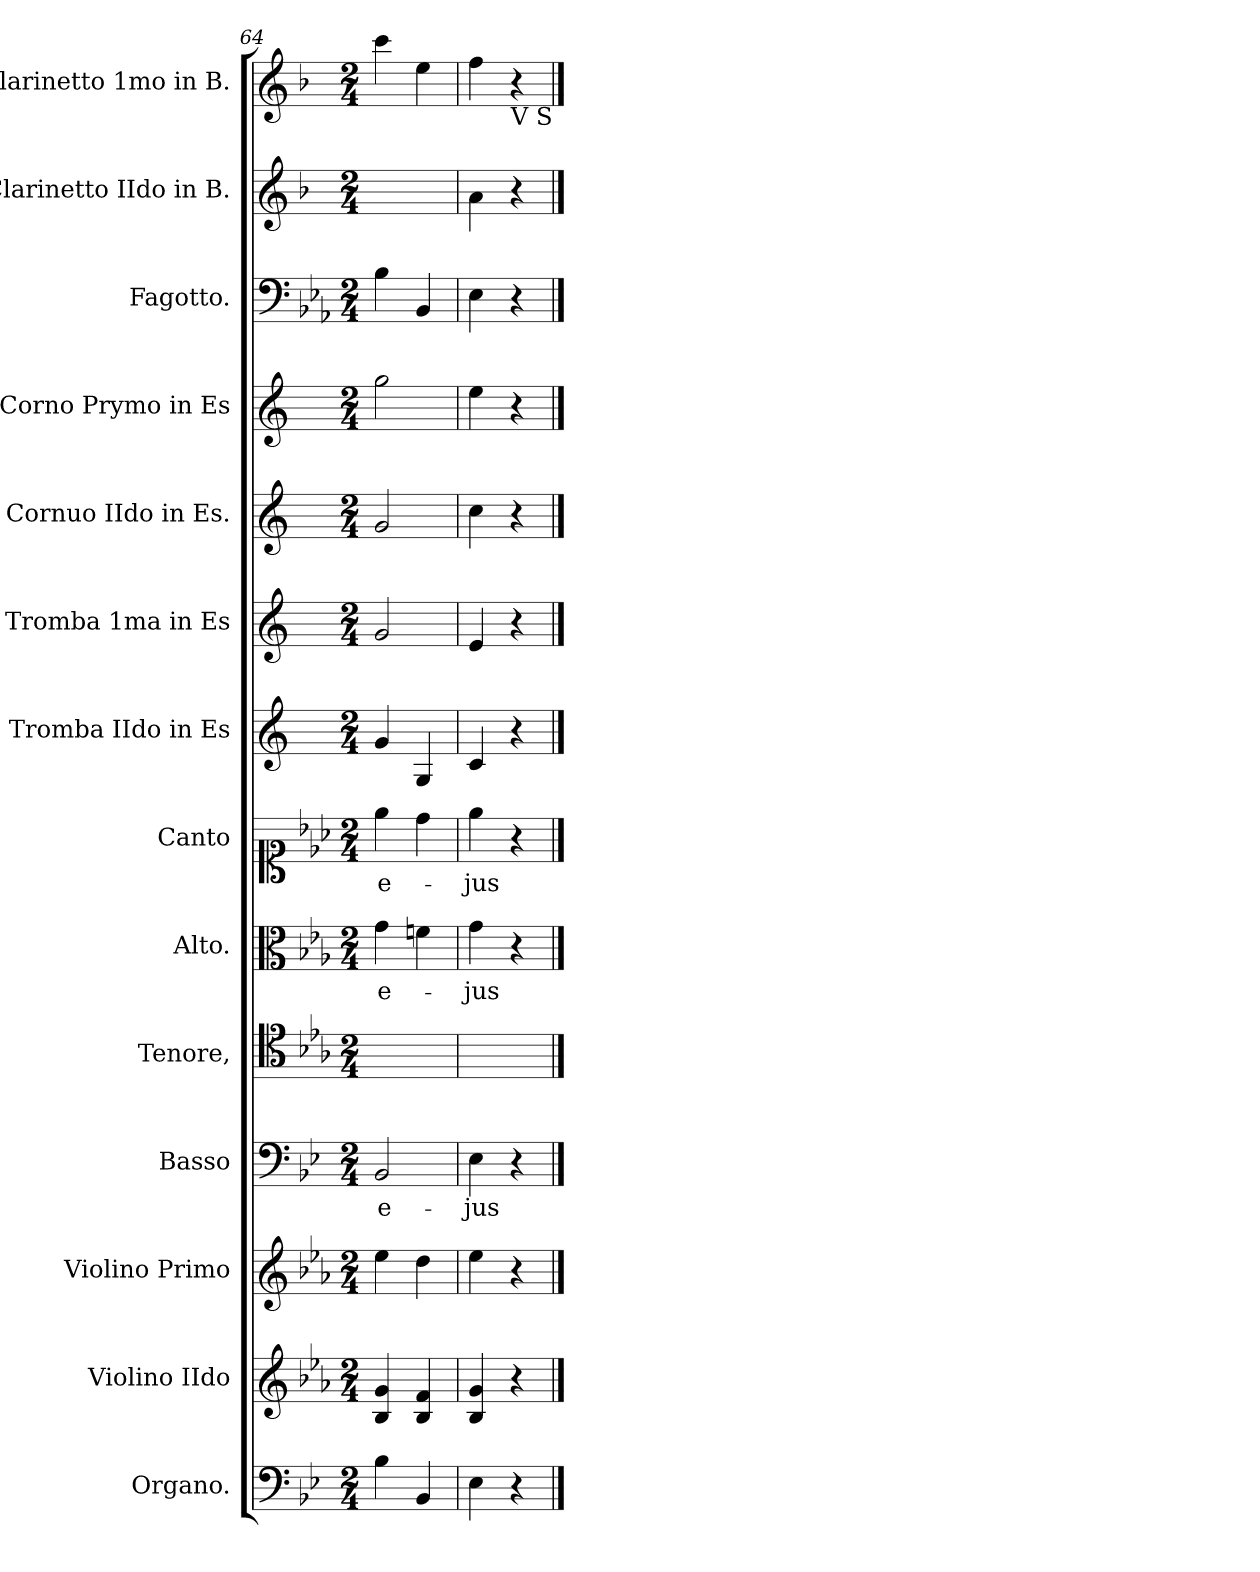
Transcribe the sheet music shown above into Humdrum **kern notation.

**kern	**kern	**kern	**kern	**text	**kern	**kern	**text	**kern	**text	**kern	**kern	**kern	**kern	**kern	**kern	**kern
*part14	*part13	*part12	*part11	*part11	*part10	*part9	*part9	*part8	*part8	*part7	*part6	*part5	*part4	*part3	*part2	*part1
*staff14	*staff13	*staff12	*staff11	*staff11	*staff10	*staff9	*staff9	*staff8	*staff8	*staff7	*staff6	*staff5	*staff4	*staff3	*staff2	*staff1
*I"Organo.	*I"Violino IIdo	*I"Violino Primo	*I"Basso	*	*I"Tenore,	*I"Alto.	*	*I"Canto	*	*I"Tromba IIdo in Es	*I"Tromba 1ma in Es	*I"Cornuo IIdo in Es.	*I"Corno Prymo in Es	*I"Fagotto.	*I"Clarinetto IIdo in B.	*I"Clarinetto 1mo in B.
*I'org	*I'vl 2	*I'vl 1	*I'B	*	*I'T	*I'A	*	*	*	*	*	*	*	*I'fag	*	*
*clefF4	*clefG2	*clefG2	*clefF4	*	*clefC4	*clefC3	*	*clefC1	*	*clefG2	*clefG2	*clefG2	*clefG2	*clefF4	*clefG2	*clefG2
*	*	*	*	*	*	*	*	*	*	*ITrd-2c-3	*ITrd-2c-3	*ITrd-2c-3	*ITrd-2c-3	*	*ITrd1c2	*ITrd1c2
*k[b-e-]	*k[b-e-a-]	*k[b-e-a-]	*k[b-e-]	*	*k[b-e-a-]	*k[b-e-a-]	*	*k[b-e-a-]	*	*k[b-e-a-]	*k[b-e-a-]	*k[b-e-a-]	*k[b-e-a-]	*k[b-e-a-]	*k[b-e-a-]	*k[b-e-a-]
*	*E-:	*E-:	*	*	*E-:	*E-:	*	*E-:	*	*E-:	*E-:	*E-:	*E-:	*E-:	*E-:	*E-:
*M2/4	*M2/4	*M2/4	*M2/4	*	*M2/4	*M2/4	*	*M2/4	*	*M2/4	*M2/4	*M2/4	*M2/4	*M2/4	*M2/4	*M2/4
=64	=64	=64	=64	=64	=64	=64	=64	=64	=64	=64	=64	=64	=64	=64	=64	=64
!	!	!	!	!LO:LY:i	!	!	!	!	!	!	!	!	!	!	!	!
4B-\	4B-/ 4g/	4ee-\	2BB-/	e-	2ryy	4g\	e-	4ee-\	e-	4b-/	2b-/	2b-/	2bb-\	4B-\	4gg\yy	4bb-\
4BB-/	4B-/ 4f/	4dd\	.	.	.	4fn\	.	4dd\	.	4B-/	.	.	.	4BB-/	4b-\yy	4dd\
=65	=65	=65	=65	=65	=65	=65	=65	=65	=65	=65	=65	=65	=65	=65	=65	=65
!	!	!	!	!LO:LY:i	!	!	!	!	!	!	!	!	!	!	!	!
4E-\	4B-/ 4g/	4ee-\	4E-\	-jus	2ryy	4g\	-jus	4ee-\	-jus	4e-/	4g/	4ee-\	4gg\	4E-\	4g\	4ee-\
!	!	!	!	!	!	!	!	!	!	!	!	!	!	!	!	!LO:TX:b:t=V S
4r	4r	4r	4r	.	.	4r	.	4r	.	4r	4r	4r	4r	4r	4r	4r
==	==	==	==	==	==	==	==	==	==	==	==	==	==	==	==	==
*-	*-	*-	*-	*-	*-	*-	*-	*-	*-	*-	*-	*-	*-	*-	*-	*-
